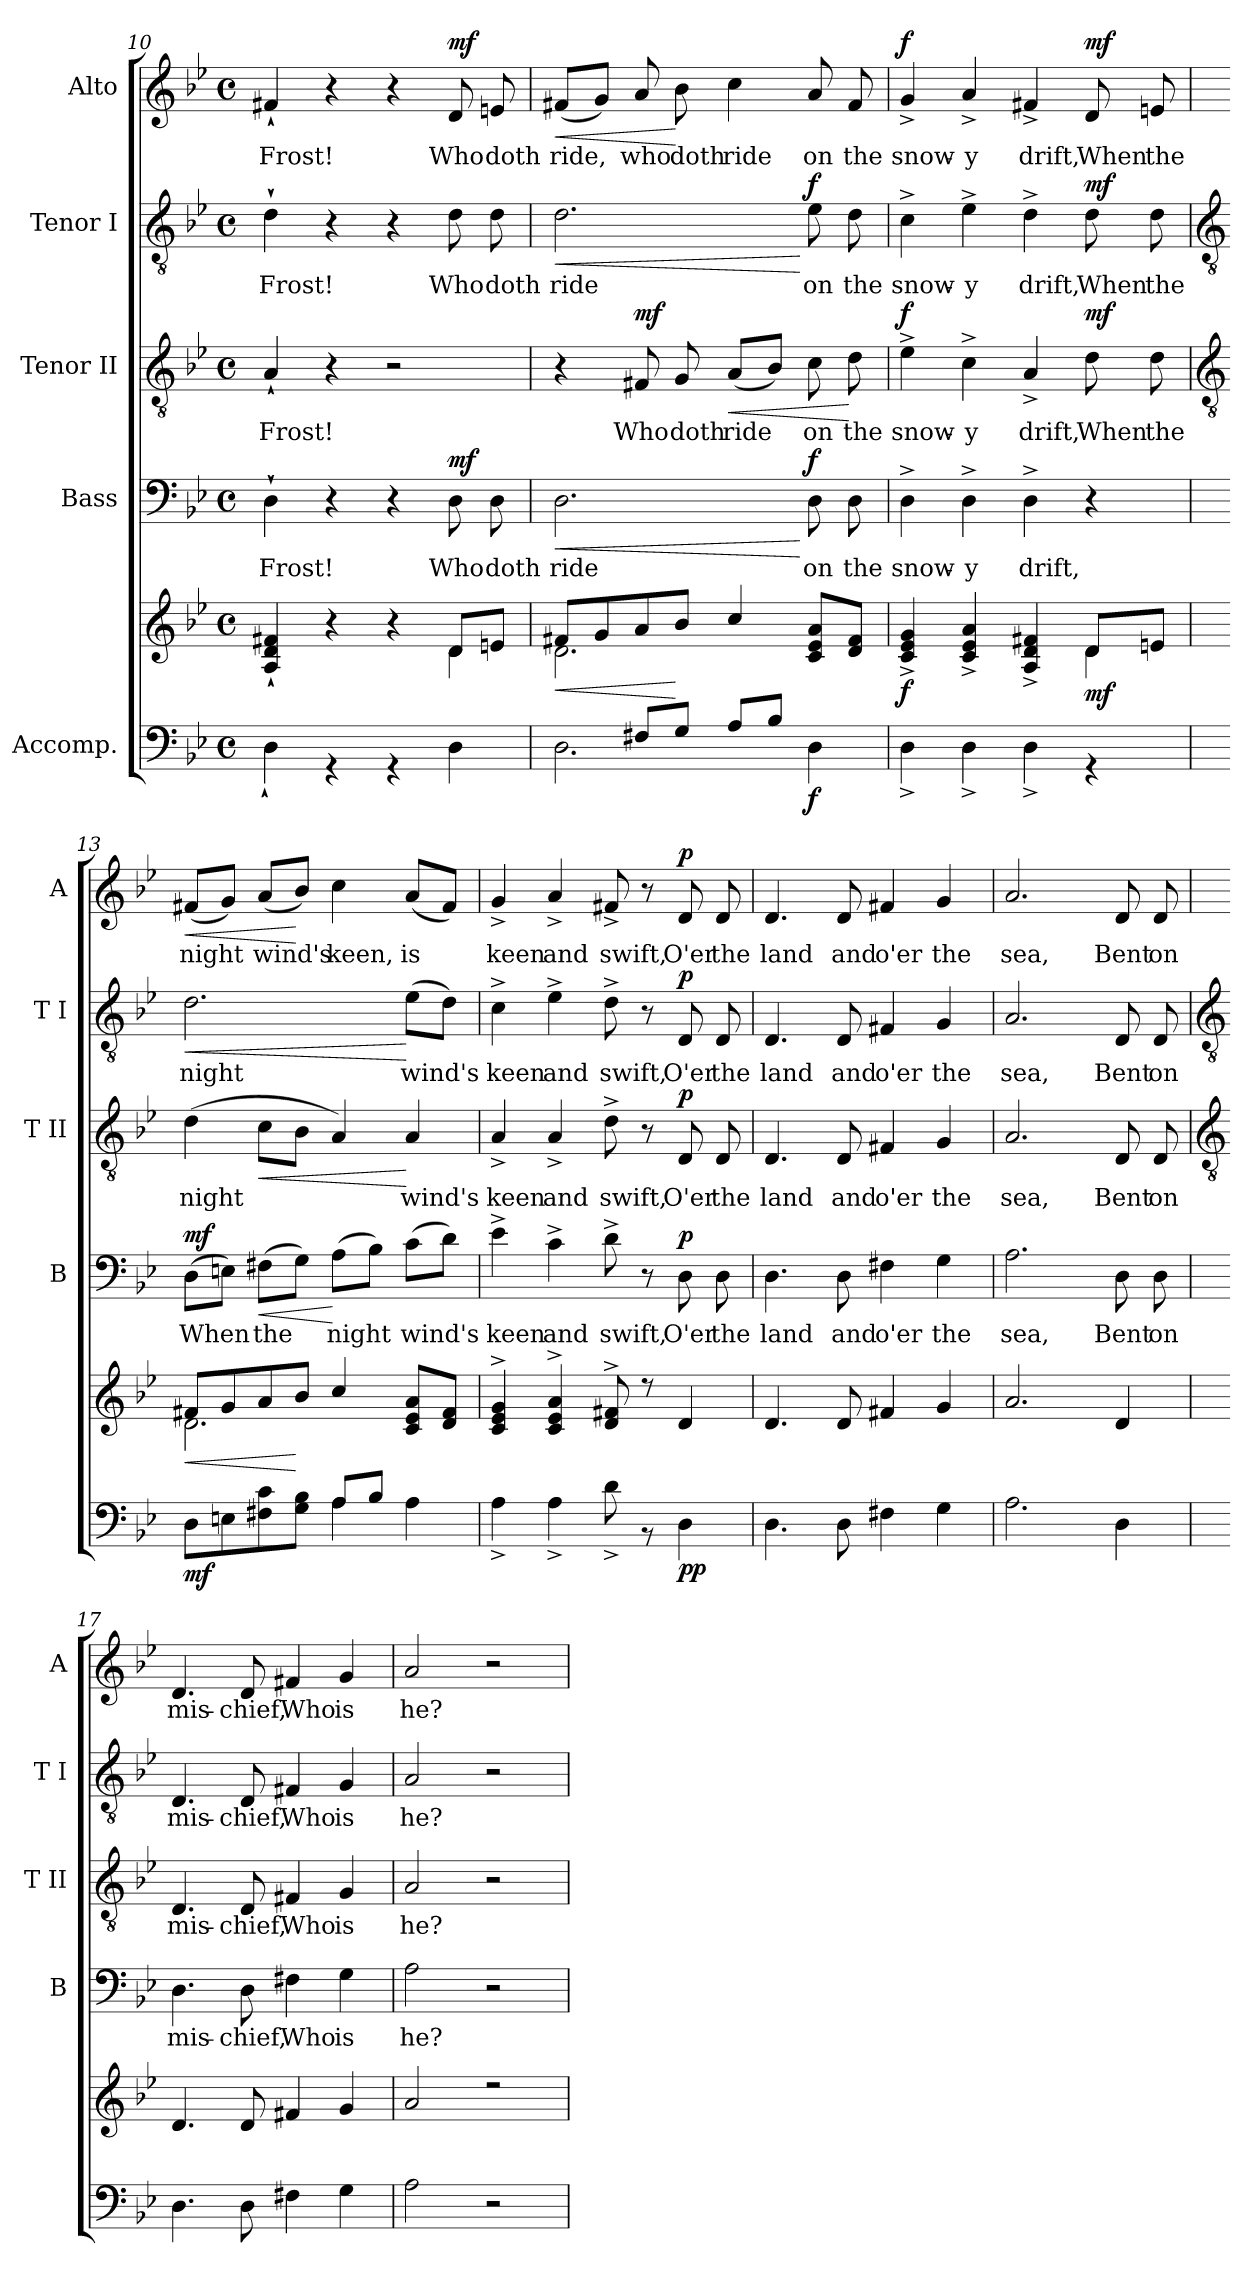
**kern	**kern	**dynam	**kern	**text	**dynam	**kern	**text	**dynam	**kern	**text	**dynam	**kern	**text	**dynam
*part5	*part5	*part5	*part4	*part4	*part4	*part3	*part3	*part3	*part2	*part2	*part2	*part1	*part1	*part1
*staff6	*staff5	*staff5/6	*staff4	*staff4	*staff4	*staff3	*staff3	*staff3	*staff2	*staff2	*staff2	*staff1	*staff1	*staff1
*I"Accomp.	*	*	*I"Bass	*	*	*I"Tenor II	*	*	*I"Tenor I	*	*	*I"Alto	*	*
*	*	*	*I'B	*	*	*I'T II	*	*	*I'T I	*	*	*I'A	*	*
!!LO:LB:g=z
*clefF4	*clefG2	*	*clefF4	*	*	*clefGv2	*	*	*clefGv2	*	*	*clefG2	*	*
*k[b-e-]	*k[b-e-]	*	*k[b-e-]	*	*	*k[b-e-]	*	*	*k[b-e-]	*	*	*k[b-e-]	*	*
*B-:	*B-:	*	*B-:	*	*	*B-:	*	*	*B-:	*	*	*B-:	*	*
*M4/4	*M4/4	*	*M4/4	*	*	*M4/4	*	*	*M4/4	*	*	*M4/4	*	*
*met(c)	*met(c)	*	*met(c)	*	*	*met(c)	*	*	*met(c)	*	*	*met(c)	*	*
=10	=10	=10	=10	=10	=10	=10	=10	=10	=10	=10	=10	=10	=10	=10
*^	*^	*	*	*	*	*	*	*	*	*	*	*	*	*
!	!	!	!	!	!	!LO:LY:b	!	!	!LO:LY:b	!	!	!LO:LY:b	!	!	!LO:LY:b	!
1ryy	4D`	4A/` 4d/` 4f#X/`	2.ryy	.	4D`	Frost!	.	4A`/	Frost!	.	4d`	Frost!	.	4f#X`	Frost!	.
.	4r	4r	.	.	4r	.	.	4r	.	.	4r	.	.	4r	.	.
.	4r	4r	.	.	4r	.	.	2r	.	.	4r	.	.	4r	.	.
!	!	!	!	!LO:DY:b=2	!	!LO:LY:b	!	!	!	!	!	!LO:LY:b	!	!	!LO:LY:b	!
!	!	!	!	!LO:DY:n=1:b	!	!	!LO:DY:b	!	!	!	!	!	!	!	!	!LO:DY:b
.	4D	8d/L	4d\	mf mf	8D	Who	mf	.	.	.	8d	Who	.	8d	Who	mf
!	!	!	!	!	!	!LO:LY:b	!	!	!	!	!	!LO:LY:b	!	!	!LO:LY:b	!
.	.	8en/J	.	.	8D	doth	.	.	.	.	8d	doth	.	8en	doth	.
=11	=11	=11	=11	=11	=11	=11	=11	=11	=11	=11	=11	=11	=11	=11	=11	=11
!	!	!	!	!LO:HP:b	!	!LO:LY:b	!LO:HP:b	!	!	!	!	!LO:LY:b	!LO:HP:b	!	!LO:LY:b	!LO:HP:b
4ryy	2.D	8f#X/L	2.d\	<	2.D	ride	<	4r	.	.	2.d	ride	<	(<8f#XL	ride,	<
.	.	8g/	.	.	.	.	.	.	.	.	.	.	.	8gJ)	.	.
!	!	!	!	!	!	!	!	!	!LO:LY:b	!LO:DY:b	!	!	!	!	!LO:LY:b	!
8F#X/L	.	8a/	.	.	.	.	.	8F#X	Who	mf	.	.	.	8a	who	.
!	!	!	!	!	!	!	!	!	!LO:LY:b	!	!	!	!	!	!LO:LY:b	!
8G/J	.	8b-/J	.	[	.	.	.	8G	doth	.	.	.	.	8b-	doth	[
!	!	!	!	!	!	!	!	!	!LO:LY:b	!LO:HP:b	!	!	!	!	!LO:LY:b	!
8A/L	.	4cc/	.	.	.	.	.	(<8AL	ride	<	.	.	.	4cc	ride	.
8B-/J	.	.	.	.	.	.	.	8B-J)	.	.	.	.	.	.	.	.
!	!	!	!	!LO:DY:b=2	!	!LO:LY:b	!LO:DY:n=1:b	!	!LO:LY:b	!	!	!LO:LY:b	!LO:DY:n=1:b	!	!LO:LY:b	!
4ryy	4D	8c/ 8e-/ 8a/L	4ryy	f	8D	on	[ f	8c	on	.	8e-	on	[ f	8a/	on	.
!	!	!	!	!	!	!LO:LY:b	!	!	!LO:LY:b	!	!	!LO:LY:b	!	!	!LO:LY:b	!
.	.	8d/ 8f#/J	.	.	8D	the	.	8d	the	[	8d	the	.	8f#	the	.
=12	=12	=12	=12	=12	=12	=12	=12	=12	=12	=12	=12	=12	=12	=12	=12	=12
!	!	!	!	!LO:DY:b	!	!LO:LY:b	!	!	!LO:LY:b	!LO:DY:b	!	!LO:LY:b	!	!	!LO:LY:b	!LO:DY:b
1ryy	4D^	4c/^ 4e-/^ 4g/^	2.ryy	f	4D^	snow-	.	4e-^	snow-	f	4c^	snow-	.	4g^	snow-	f
!	!	!	!	!	!	!LO:LY:b	!	!	!LO:LY:b	!	!	!LO:LY:b	!	!	!LO:LY:b	!
.	4D^	4c/^ 4e-/^ 4a/^	.	.	4D^	-y	.	4c^	-y	.	4e-^	-y	.	4a^/	-y	.
!	!	!	!	!	!	!LO:LY:b	!	!	!LO:LY:b	!	!	!LO:LY:b	!	!	!LO:LY:b	!
.	4D^	4A/^ 4d/^ 4f#X/^	.	.	4D^	drift,	.	4A^	drift,	.	4d^	drift,	.	4f#X^	drift,	.
!	!	!	!	!LO:DY:b	!	!	!	!	!LO:LY:b	!LO:DY:b	!	!LO:LY:b	!LO:DY:b	!	!LO:LY:b	!LO:DY:b
.	4r	8d/L	4d\	mf	4r	.	.	8d	When	mf	8d	When	mf	8d	When	mf
!	!	!	!	!	!	!	!	!	!LO:LY:b	!	!	!LO:LY:b	!	!	!LO:LY:b	!
.	.	8en/J	.	.	.	.	.	8d	the	.	8d	the	.	8en	the	.
!!LO:LB:g=z
=13	=13	=13	=13	=13	=13	=13	=13	=13	=13	=13	=13	=13	=13	=13	=13	=13
*	*	*	*	*	*	*	*	*clefGv2	*	*	*clefGv2	*	*	*	*	*
!	!	!	!	!LO:HP:b	!	!LO:LY:b	!	!	!LO:LY:b	!	!	!LO:LY:b	!LO:HP:b	!	!LO:LY:b	!LO:HP:b
!	!	!	!	!LO:DY:n=1:b=2	!	!	!LO:DY:b	!	!	!	!	!	!	!	!	!
2ryy	8DL	8f#X/L	2.d\	< mf	(>8DL	When	mf	(>4d	night	.	2.d	night	<	(<8f#XL	night	<
.	8En	8g/	.	.	8EnJ)	.	.	.	.	.	.	.	.	8gJ)	.	.
!	!	!	!	!	!	!LO:LY:b	!LO:HP:b	!	!	!LO:HP:b	!	!	!	!	!LO:LY:b	!
.	8F#X 8c	8a/	.	.	(>8F#XL	the	<	8cL	.	<	.	.	.	(<8aL	wind's	.
.	8G 8B-J	8b-/J	.	[	8GJ)	.	.	8B-J	.	.	.	.	.	8b-J)	.	[
!	!	!	!	!	!	!LO:LY:b	!	!	!	!	!	!	!	!	!LO:LY:b	!
8A/L	4A	4cc/	.	.	(>8AL	night	[	4A)	.	.	.	.	.	4cc	keen,	.
8B-/J	.	.	.	.	8B-J)	.	.	.	.	.	.	.	.	.	.	.
!	!	!	!	!	!	!LO:LY:b	!	!	!LO:LY:b	!	!	!LO:LY:b	!	!	!LO:LY:b	!
4ryy	4A	8c/ 8e-/ 8a/L	4ryy	.	(>8cL	wind's	.	4A	wind's	[	(>8e-L	wind's	[	(<8aL	is	.
.	.	8d/ 8f#/J	.	.	8dJ)	.	.	.	.	.	8dJ)	.	.	8f#J)	.	.
=14	=14	=14	=14	=14	=14	=14	=14	=14	=14	=14	=14	=14	=14	=14	=14	=14
!	!	!	!	!	!	!LO:LY:b	!	!	!LO:LY:b	!	!	!LO:LY:b	!	!	!LO:LY:b	!
1ryy	4A^	4c/^ 4e-/^ 4g/^	1ryy	.	4e-^	keen	.	4A^	keen	.	4c^	keen	.	4g^	keen	.
!	!	!	!	!	!	!LO:LY:b	!	!	!LO:LY:b	!	!	!LO:LY:b	!	!	!LO:LY:b	!
.	4A^\	4c/^ 4e-/^ 4a/^	.	.	4c^\	and	.	4A^/	and	.	4e-^\	and	.	4a^/	and	.
!	!	!	!	!	!	!LO:LY:b	!	!	!LO:LY:b	!	!	!LO:LY:b	!	!	!LO:LY:b	!
.	8d^	8d/^ 8f#X/^	.	.	8d^\	swift,	.	8d^\	swift,	.	8d^	swift,	.	8f#X^	swift,	.
.	8r	8r	.	.	8r	.	.	8r	.	.	8r	.	.	8r	.	.
!	!	!	!	!LO:DY:b=2	!	!LO:LY:b	!	!	!LO:LY:b	!	!	!LO:LY:b	!	!	!LO:LY:b	!
!	!	!	!	!LO:DY:n=1:b	!	!	!LO:DY:b	!	!	!LO:DY:b	!	!	!LO:DY:b	!	!	!LO:DY:b
.	4D	4d/	.	p p	8D	O'er	p	8D	O'er	p	8D	O'er	p	8d	O'er	p
!	!	!	!	!	!	!LO:LY:b	!	!	!LO:LY:b	!	!	!LO:LY:b	!	!	!LO:LY:b	!
.	.	.	.	.	8D	the	.	8D	the	.	8D	the	.	8d	the	.
=15	=15	=15	=15	=15	=15	=15	=15	=15	=15	=15	=15	=15	=15	=15	=15	=15
!	!	!	!	!	!	!LO:LY:b	!	!	!LO:LY:b	!	!	!LO:LY:b	!	!	!LO:LY:b	!
1ryy	4.D	4.d/	1ryy	.	4.D	land	.	4.D	land	.	4.D	land	.	4.d	land	.
!	!	!	!	!	!	!LO:LY:b	!	!	!LO:LY:b	!	!	!LO:LY:b	!	!	!LO:LY:b	!
.	8D	8d/	.	.	8D	and	.	8D	and	.	8D	and	.	8d	and	.
!	!	!	!	!	!	!LO:LY:b	!	!	!LO:LY:b	!	!	!LO:LY:b	!	!	!LO:LY:b	!
.	4F#X	4f#X/	.	.	4F#X	o'er	.	4F#X	o'er	.	4F#X	o'er	.	4f#X	o'er	.
!	!	!	!	!	!	!LO:LY:b	!	!	!LO:LY:b	!	!	!LO:LY:b	!	!	!LO:LY:b	!
.	4G	4g/	.	.	4G	the	.	4G	the	.	4G	the	.	4g	the	.
=16	=16	=16	=16	=16	=16	=16	=16	=16	=16	=16	=16	=16	=16	=16	=16	=16
!	!	!	!	!	!	!LO:LY:b	!	!	!LO:LY:b	!	!	!LO:LY:b	!	!	!LO:LY:b	!
1ryy	2.A\	2.a/	1ryy	.	2.A\	sea,	.	2.A/	sea,	.	2.A/	sea,	.	2.a/	sea,	.
!	!	!	!	!	!	!LO:LY:b	!	!	!LO:LY:b	!	!	!LO:LY:b	!	!	!LO:LY:b	!
.	4D	4d/	.	.	8D	Bent	.	8D	Bent	.	8D	Bent	.	8d	Bent	.
!	!	!	!	!	!	!LO:LY:b	!	!	!LO:LY:b	!	!	!LO:LY:b	!	!	!LO:LY:b	!
.	.	.	.	.	8D	on	.	8D	on	.	8D	on	.	8d	on	.
*v	*v	*	*	*	*	*	*	*	*	*	*	*	*	*	*	*
!!LO:LB:g=z
=17	=17	=17	=17	=17	=17	=17	=17	=17	=17	=17	=17	=17	=17	=17	=17
*	*	*	*	*	*	*	*clefGv2	*	*	*clefGv2	*	*	*	*	*
!	!	!	!	!	!LO:LY:b	!	!	!LO:LY:b	!	!	!LO:LY:b	!	!	!LO:LY:b	!
4.D	4.d/	1ryy	.	4.D	mis-	.	4.D	mis-	.	4.D	mis-	.	4.d	mis-	.
!	!	!	!	!	!LO:LY:b	!	!	!LO:LY:b	!	!	!LO:LY:b	!	!	!LO:LY:b	!
8D	8d/	.	.	8D	-chief,	.	8D	-chief,	.	8D	-chief,	.	8d	-chief,	.
!	!	!	!	!	!LO:LY:b	!	!	!LO:LY:b	!	!	!LO:LY:b	!	!	!LO:LY:b	!
4F#X	4f#X/	.	.	4F#X	Who	.	4F#X	Who	.	4F#X	Who	.	4f#X	Who	.
!	!	!	!	!	!LO:LY:b	!	!	!LO:LY:b	!	!	!LO:LY:b	!	!	!LO:LY:b	!
4G	4g/	.	.	4G	is	.	4G	is	.	4G	is	.	4g	is	.
=18	=18	=18	=18	=18	=18	=18	=18	=18	=18	=18	=18	=18	=18	=18	=18
!	!	!	!	!	!LO:LY:b	!	!	!LO:LY:b	!	!	!LO:LY:b	!	!	!LO:LY:b	!
2A	2a/	1ryy	.	2A	he?	.	2A	he?	.	2A/	he?	.	2a	he?	.
2r	2r	.	.	2r	.	.	2r	.	.	2r	.	.	2r	.	.
*	*v	*v	*	*	*	*	*	*	*	*	*	*	*	*	*
=	=	=	=	=	=	=	=	=	=	=	=	=	=	=
*-	*-	*-	*-	*-	*-	*-	*-	*-	*-	*-	*-	*-	*-	*-
